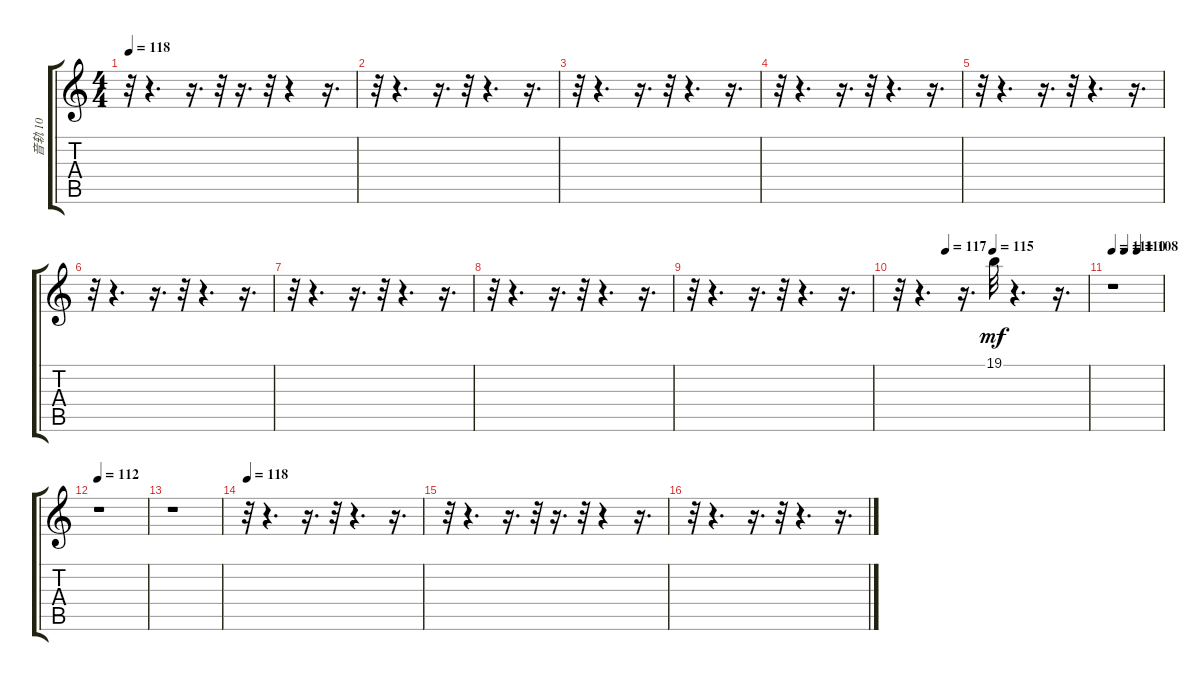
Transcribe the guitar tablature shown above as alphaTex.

\track ("音轨 10" "音轨 10") {instrument acousticgrandpiano}
\staff {score tabs}
\tuning (E4 B3 G3 D3 A2 E2) {hide}
\ts (4 4)
\tempo 118
\clef g2
\ks c
r.32{dy mf} r.4{d} r.16{d} r.32 r.16{d} r.32 r.4 r.16{d} |
r.32 r.4{d} r.16{d} r.32 r.4{d} r.16{d} |
r.32 r.4{d} r.16{d} r.32 r.4{d} r.16{d} |
r.32 r.4{d} r.16{d} r.32 r.4{d} r.16{d} |
r.32 r.4{d} r.16{d} r.32 r.4{d} r.16{d} |
r.32 r.4{d} r.16{d} r.32 r.4{d} r.16{d} |
r.32 r.4{d} r.16{d} r.32 r.4{d} r.16{d} |
r.32 r.4{d} r.16{d} r.32 r.4{d} r.16{d} |
r.32 r.4{d} r.16{d} r.32 r.4{d} r.16{d} |
\tempo (117 0.25)
\tempo (115 0.5)
r.32 r.4{d} r.16{d} 19.1.32 r.4{d} r.16{d} |
\tempo 111
\tempo (110 0.25)
\tempo (108 0.5)
r.1 |
\tempo 112
r.1 |
r.1 |
\tempo 118
r.32 r.4{d} r.16{d} r.32 r.4{d} r.16{d} |
r.32 r.4{d} r.16{d} r.32 r.16{d} r.32 r.4 r.16{d} |
r.32 r.4{d} r.16{d} r.32 r.4{d} r.16{d}
